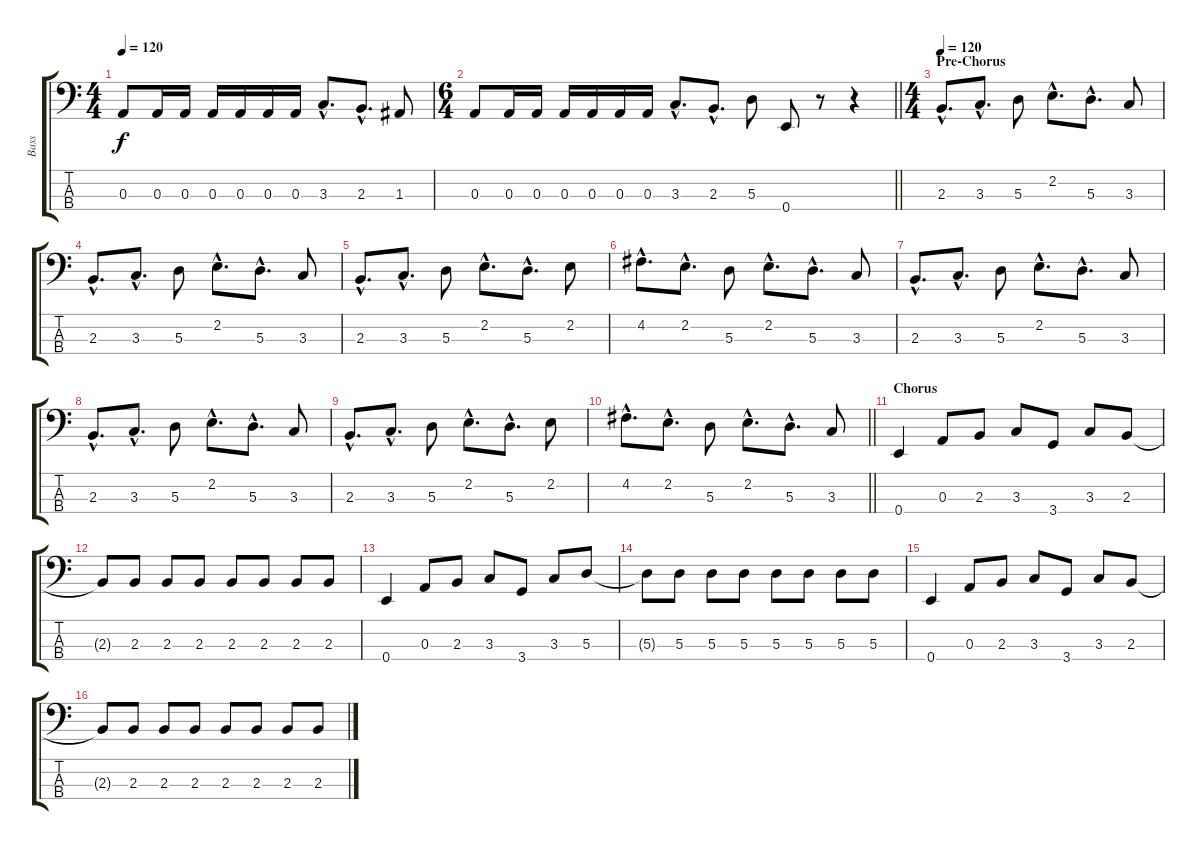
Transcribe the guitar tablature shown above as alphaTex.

\track ("Bass" "Bass") {instrument electricbassfinger}
\staff {score tabs}
\tuning (G2 D2 A1 E1) {hide}
\ts (4 4)
\tempo 120
\clef f4
\ks c
0.3.8{dy f} 0.3.16 0.3.16 0.3.16 0.3.16 0.3.16 0.3.16 3.3{hac}.8{d} 2.3{hac}.8{d} 1.3.8 |
\ts (6 4)
\barLineRight lightlight
0.3.8 0.3.16 0.3.16 0.3.16 0.3.16 0.3.16 0.3.16 3.3{hac}.8{d} 2.3{hac}.8{d} 5.3.8 0.4.8 r.8 r.4 |
\ts (4 4)
\section ("" "Pre-Chorus")
\tempo 120
2.3{hac}.8{d} 3.3{hac}.8{d} 5.3.8 2.2{hac}.8{d} 5.3{hac}.8{d} 3.3.8 |
2.3{hac}.8{d} 3.3{hac}.8{d} 5.3.8 2.2{hac}.8{d} 5.3{hac}.8{d} 3.3.8 |
2.3{hac}.8{d} 3.3{hac}.8{d} 5.3.8 2.2{hac}.8{d} 5.3{hac}.8{d} 2.2.8 |
4.2{hac}.8{d} 2.2{hac}.8{d} 5.3.8 2.2{hac}.8{d} 5.3{hac}.8{d} 3.3.8 |
2.3{hac}.8{d} 3.3{hac}.8{d} 5.3.8 2.2{hac}.8{d} 5.3{hac}.8{d} 3.3.8 |
2.3{hac}.8{d} 3.3{hac}.8{d} 5.3.8 2.2{hac}.8{d} 5.3{hac}.8{d} 3.3.8 |
2.3{hac}.8{d} 3.3{hac}.8{d} 5.3.8 2.2{hac}.8{d} 5.3{hac}.8{d} 2.2.8 |
\barLineRight lightlight
4.2{hac}.8{d} 2.2{hac}.8{d} 5.3.8 2.2{hac}.8{d} 5.3{hac}.8{d} 3.3.8 |
\section ("" "Chorus")
0.4.4 0.3.8 2.3.8 3.3.8 3.4.8 3.3.8 2.3.8 |
2.3{t}.8 2.3.8 2.3.8 2.3.8 2.3.8 2.3.8 2.3.8 2.3.8 |
0.4.4 0.3.8 2.3.8 3.3.8 3.4.8 3.3.8 5.3.8 |
5.3{t}.8 5.3.8 5.3.8 5.3.8 5.3.8 5.3.8 5.3.8 5.3.8 |
0.4.4 0.3.8 2.3.8 3.3.8 3.4.8 3.3.8 2.3.8 |
2.3{t}.8 2.3.8 2.3.8 2.3.8 2.3.8 2.3.8 2.3.8 2.3.8
